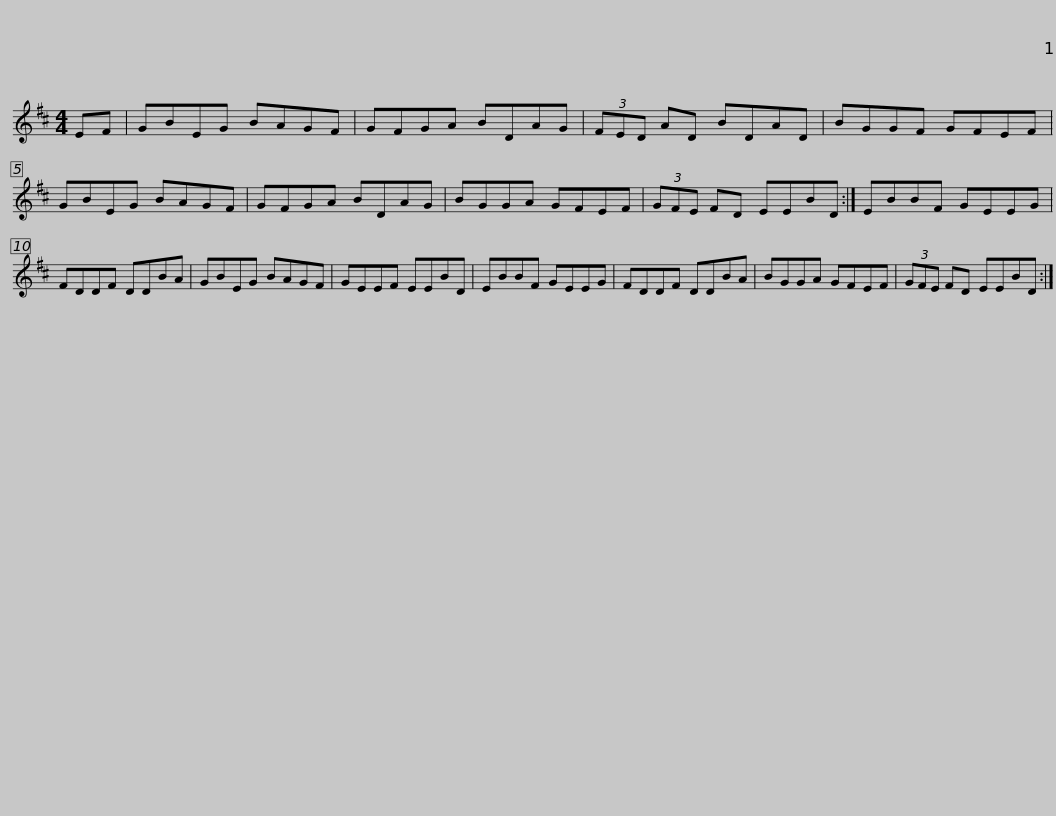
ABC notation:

X:1
L:1/8
M:4/4
I:linebreak $
K:D
V:1 treble
V:1
 EF | GBEG BAGF | GFGA BDAG | (3FED AD BDAD | BGGF GFEF | %5
 GBEG BAGF |$ GFGA BDAG | BGGA GFEF | (3GFE FD EEBD :| EBBF GEEG | %10
 FDDF DDBA |$ GBEG BAGF | GEEF EEBD | EBBF GEEG | FDDF DDBA | %15
 BGGA GFEF |$ (3GFE FD EEBD :| %17
